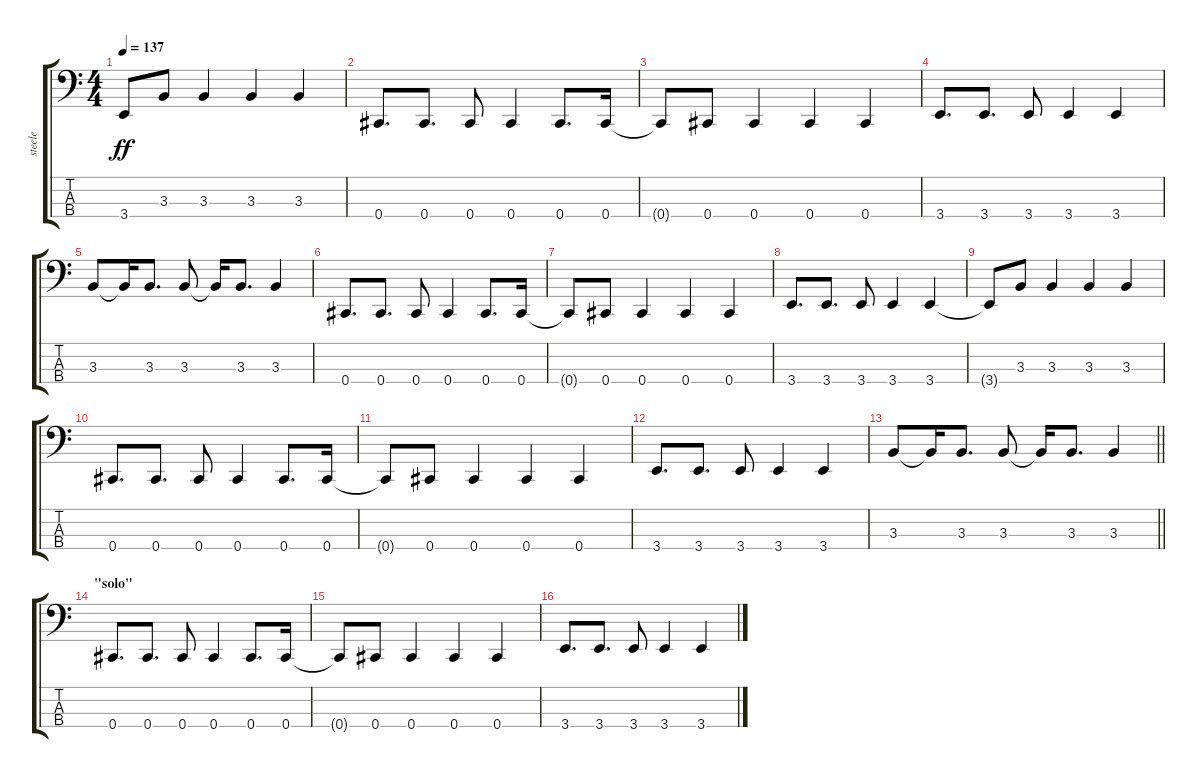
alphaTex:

\track ("steele" "steele") {instrument electricbasspick}
\staff {score tabs}
\tuning (Gb2 Db2 Ab1 Db1) {hide}
\ts (4 4)
\tempo 137
\clef f4
\ks c
3.4{t}.8{dy ff} 3.3.8 3.3.4 3.3.4 3.3.4 |
0.4.8{d} 0.4.8{d} 0.4.8 0.4.4 0.4.8{d} 0.4.16 |
0.4{t}.8 0.4.8 0.4.4 0.4.4 0.4.4 |
3.4.8{d} 3.4.8{d} 3.4.8 3.4.4 3.4.4 |
3.3.8 3.3{t}.16 3.3.8{d} 3.3.8 3.3{t}.16 3.3.8{d} 3.3.4 |
0.4.8{d} 0.4.8{d} 0.4.8 0.4.4 0.4.8{d} 0.4.16 |
0.4{t}.8 0.4.8 0.4.4 0.4.4 0.4.4 |
3.4.8{d} 3.4.8{d} 3.4.8 3.4.4 3.4.4 |
3.4{t}.8 3.3.8 3.3.4 3.3.4 3.3.4 |
0.4.8{d} 0.4.8{d} 0.4.8 0.4.4 0.4.8{d} 0.4.16 |
0.4{t}.8 0.4.8 0.4.4 0.4.4 0.4.4 |
3.4.8{d} 3.4.8{d} 3.4.8 3.4.4 3.4.4 |
\barLineRight lightlight
3.3.8 3.3{t}.16 3.3.8{d} 3.3.8 3.3{t}.16 3.3.8{d} 3.3.4 |
\section ("" "\"solo\"")
0.4.8{d} 0.4.8{d} 0.4.8 0.4.4 0.4.8{d} 0.4.16 |
0.4{t}.8 0.4.8 0.4.4 0.4.4 0.4.4 |
3.4.8{d} 3.4.8{d} 3.4.8 3.4.4 3.4.4
